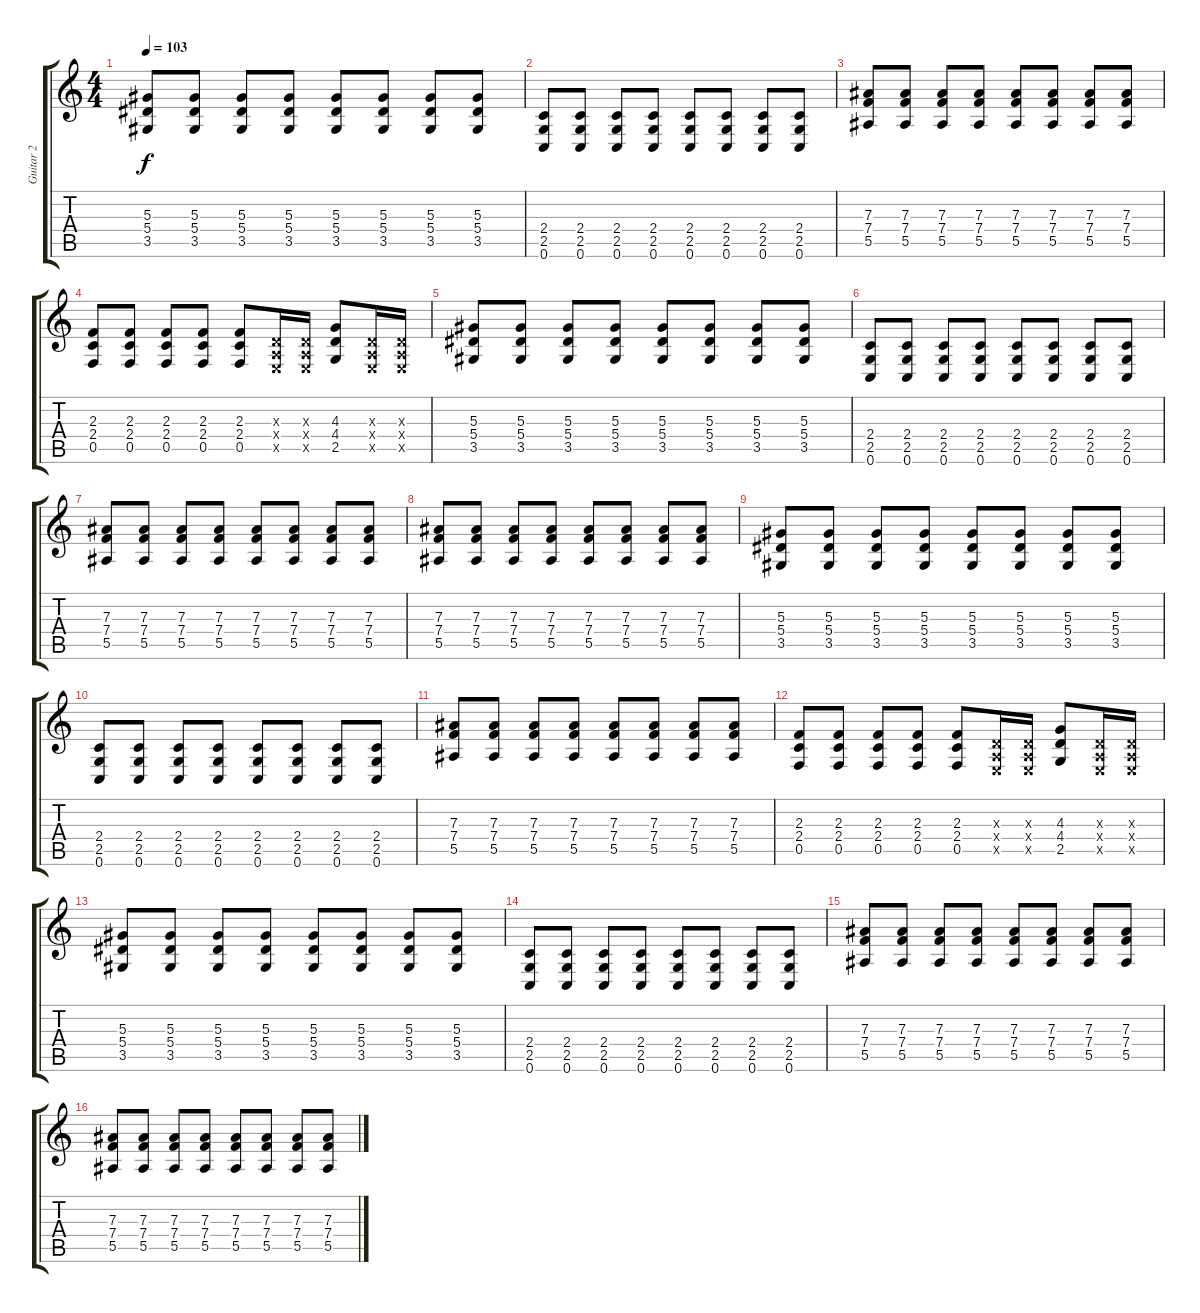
\track ("Guitar 2" "Guitar 2") {instrument overdrivenguitar}
\staff {score tabs}
\tuning (C4 G3 Eb3 Bb2 F2 C2) {hide}
\ts (4 4)
\tempo 103
\clef g2
\ks c
(5.3 5.4 3.5).8{dy f volume 14} (5.3 5.4 3.5).8 (5.3 5.4 3.5).8 (5.3 5.4 3.5).8 (5.3 5.4 3.5).8 (5.3 5.4 3.5).8 (5.3 5.4 3.5).8 (5.3 5.4 3.5).8 |
(2.4 2.5 0.6).8 (2.4 2.5 0.6).8 (2.4 2.5 0.6).8 (2.4 2.5 0.6).8 (2.4 2.5 0.6).8 (2.4 2.5 0.6).8 (2.4 2.5 0.6).8 (2.4 2.5 0.6).8 |
(7.3 7.4 5.5).8 (7.3 7.4 5.5).8 (7.3 7.4 5.5).8 (7.3 7.4 5.5).8 (7.3 7.4 5.5).8 (7.3 7.4 5.5).8 (7.3 7.4 5.5).8 (7.3 7.4 5.5).8 |
(2.3 2.4 0.5).8 (2.3 2.4 0.5).8 (2.3 2.4 0.5).8 (2.3 2.4 0.5).8 (2.3 2.4 0.5).8 (-1.3{x} -1.4{x} -1.5{x}).16 (-1.3{x} -1.4{x} -1.5{x}).16 (4.3 4.4 2.5).8 (-1.3{x} -1.4{x} -1.5{x}).16 (-1.3{x} -1.4{x} -1.5{x}).16 |
(5.3 5.4 3.5).8 (5.3 5.4 3.5).8 (5.3 5.4 3.5).8 (5.3 5.4 3.5).8 (5.3 5.4 3.5).8 (5.3 5.4 3.5).8 (5.3 5.4 3.5).8 (5.3 5.4 3.5).8 |
(2.4 2.5 0.6).8 (2.4 2.5 0.6).8 (2.4 2.5 0.6).8 (2.4 2.5 0.6).8 (2.4 2.5 0.6).8 (2.4 2.5 0.6).8 (2.4 2.5 0.6).8 (2.4 2.5 0.6).8 |
(7.3 7.4 5.5).8 (7.3 7.4 5.5).8 (7.3 7.4 5.5).8 (7.3 7.4 5.5).8 (7.3 7.4 5.5).8 (7.3 7.4 5.5).8 (7.3 7.4 5.5).8 (7.3 7.4 5.5).8 |
(7.3 7.4 5.5).8 (7.3 7.4 5.5).8 (7.3 7.4 5.5).8 (7.3 7.4 5.5).8 (7.3 7.4 5.5).8 (7.3 7.4 5.5).8 (7.3 7.4 5.5).8 (7.3 7.4 5.5).8 |
(5.3 5.4 3.5).8{volume 14} (5.3 5.4 3.5).8 (5.3 5.4 3.5).8 (5.3 5.4 3.5).8 (5.3 5.4 3.5).8 (5.3 5.4 3.5).8 (5.3 5.4 3.5).8 (5.3 5.4 3.5).8 |
(2.4 2.5 0.6).8 (2.4 2.5 0.6).8 (2.4 2.5 0.6).8 (2.4 2.5 0.6).8 (2.4 2.5 0.6).8 (2.4 2.5 0.6).8 (2.4 2.5 0.6).8 (2.4 2.5 0.6).8 |
(7.3 7.4 5.5).8 (7.3 7.4 5.5).8 (7.3 7.4 5.5).8 (7.3 7.4 5.5).8 (7.3 7.4 5.5).8 (7.3 7.4 5.5).8 (7.3 7.4 5.5).8 (7.3 7.4 5.5).8 |
(2.3 2.4 0.5).8 (2.3 2.4 0.5).8 (2.3 2.4 0.5).8 (2.3 2.4 0.5).8 (2.3 2.4 0.5).8 (-1.3{x} -1.4{x} -1.5{x}).16 (-1.3{x} -1.4{x} -1.5{x}).16 (4.3 4.4 2.5).8 (-1.3{x} -1.4{x} -1.5{x}).16 (-1.3{x} -1.4{x} -1.5{x}).16 |
(5.3 5.4 3.5).8 (5.3 5.4 3.5).8 (5.3 5.4 3.5).8 (5.3 5.4 3.5).8 (5.3 5.4 3.5).8 (5.3 5.4 3.5).8 (5.3 5.4 3.5).8 (5.3 5.4 3.5).8 |
(2.4 2.5 0.6).8 (2.4 2.5 0.6).8 (2.4 2.5 0.6).8 (2.4 2.5 0.6).8 (2.4 2.5 0.6).8 (2.4 2.5 0.6).8 (2.4 2.5 0.6).8 (2.4 2.5 0.6).8 |
(7.3 7.4 5.5).8 (7.3 7.4 5.5).8 (7.3 7.4 5.5).8 (7.3 7.4 5.5).8 (7.3 7.4 5.5).8 (7.3 7.4 5.5).8 (7.3 7.4 5.5).8 (7.3 7.4 5.5).8 |
(7.3 7.4 5.5).8 (7.3 7.4 5.5).8 (7.3 7.4 5.5).8 (7.3 7.4 5.5).8 (7.3 7.4 5.5).8 (7.3 7.4 5.5).8 (7.3 7.4 5.5).8 (7.3 7.4 5.5).8
